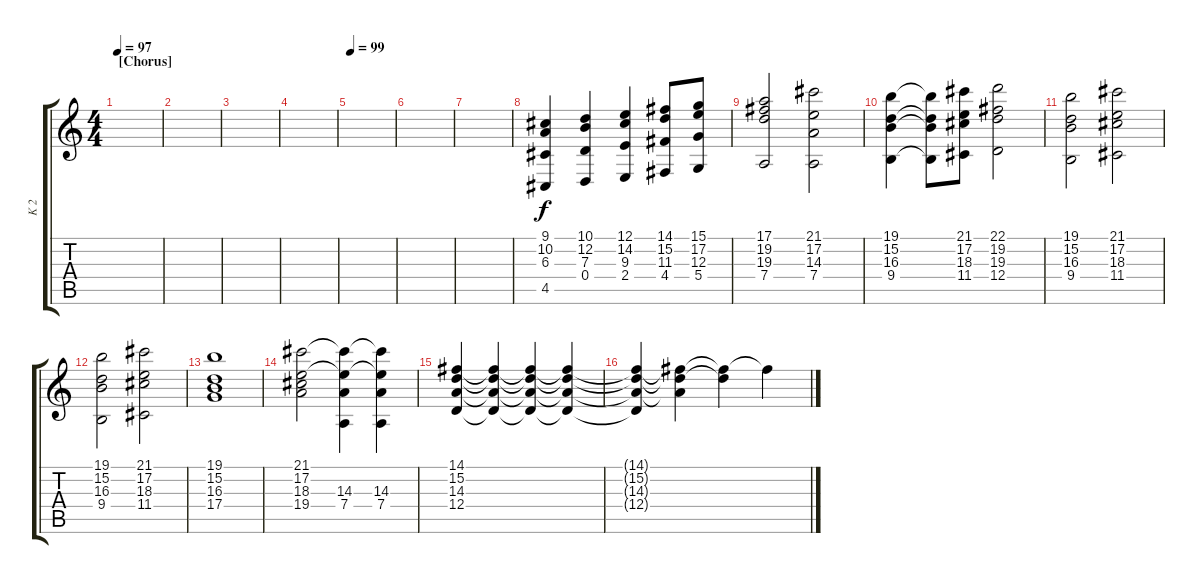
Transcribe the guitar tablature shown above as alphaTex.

\track ("K 2" "K 2") {instrument brasssection}
\staff {score tabs}
\tuning (E4 B3 G3 D3 A2 E2) {hide}
\ts (4 4)
\section ("" "[Chorus]")
\tempo 97
\clef g2
\ks c
|
|
|
|
\section ("" "")
\tempo 99
|
|
|
(9.1 10.2 6.3 4.5).4 (10.1 12.2 7.3 0.4).4 (12.1 14.2 9.3 2.4).4 (14.1 15.2 11.3 4.4).8 (15.1 17.2 12.3 5.4).8 |
(17.1 19.2 19.3 7.4).2 (21.1 17.2 14.3 7.4).2 |
(19.1 15.2 16.3 9.4).4 (19.1{t} 15.2{t} 16.3{t} 9.4{t}).8 (21.1 17.2 18.3 11.4).8 (22.1 19.2 19.3 12.4).2 |
(19.1 15.2 16.3 9.4).2 (21.1 17.2 18.3 11.4).2 |
(19.1 15.2 16.3 9.4).2 (21.1 17.2 18.3 11.4).2 |
(19.1 15.2 16.3 17.4).1 |
(21.1 17.2 18.3 19.4).2 (21.1{t} 17.2{t} 14.3 7.4).4 (21.1{t} 17.2{t} 14.3 7.4).4 |
\section ("" "")
(14.1 15.2 14.3 12.4).4 (14.1{t} 15.2{t} 14.3{t} 12.4{t}).4 (14.1{t} 15.2{t} 14.3{t} 12.4{t}).4 (14.1{t} 15.2{t} 14.3{t} 12.4{t}).4 |
(14.1{t} 15.2{t} 14.3{t} 12.4{t}).4 (14.1{t} 15.2{t} 14.3{t}).4 (14.1{t} 15.2{t}).4 14.1{t}.4
